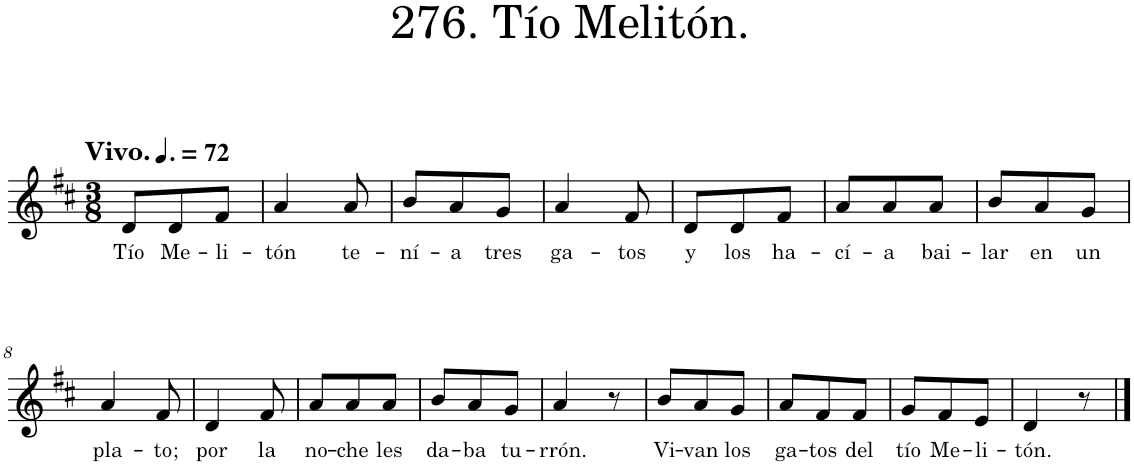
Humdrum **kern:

**kern	**text
*part1	*part1
*staff1	*staff1
*I"Piano	*
*I'Pno.	*
*clefG2	*
*k[f#c#]	*
*M3/8	*
*MM108	*
=1	=1
!LO:TX:a:B:t=Vivo.	!
!	!LO:LY:b
8d/L	Tío
!	!LO:LY:b
8d/	Me-
!	!LO:LY:b
8f#/J	-li-
=2	=2
!	!LO:LY:b
4a/	-tón
!	!LO:LY:b
8a/	te-
=3	=3
!	!LO:LY:b
8b/L	-ní-
!	!LO:LY:b
8a/	-a
!	!LO:LY:b
8g/J	tres
=4	=4
!	!LO:LY:b
4a/	ga-
!	!LO:LY:b
8f#/	-tos
=5	=5
!	!LO:LY:b
8d/L	y
!	!LO:LY:b
8d/	los
!	!LO:LY:b
8f#/J	ha-
=6	=6
!	!LO:LY:b
8a/L	-cí-
!	!LO:LY:b
8a/	-a
!	!LO:LY:b
8a/J	bai-
=7	=7
!	!LO:LY:b
8b/L	-lar
!	!LO:LY:b
8a/	en
!	!LO:LY:b
8g/J	un
!!LO:LB:g=z
=8	=8
!	!LO:LY:b
4a/	pla-
!	!LO:LY:b
8f#/	-to;
=9	=9
!	!LO:LY:b
4d/	por
!	!LO:LY:b
8f#/	la
=10	=10
!	!LO:LY:b
8a/L	no-
!	!LO:LY:b
8a/	-che
!	!LO:LY:b
8a/J	les
=11	=11
!	!LO:LY:b
8b/L	da-
!	!LO:LY:b
8a/	-ba
!	!LO:LY:b
8g/J	tu-
=12	=12
!	!LO:LY:b
4a/	-rrón.
8r	.
=13	=13
!	!LO:LY:b
8b/L	Vi-
!	!LO:LY:b
8a/	-van
!	!LO:LY:b
8g/J	los
=14	=14
!	!LO:LY:b
8a/L	ga-
!	!LO:LY:b
8f#/	-tos
!	!LO:LY:b
8f#/J	del
=15	=15
!	!LO:LY:b
8g/L	tío
!	!LO:LY:b
8f#/	Me-
!	!LO:LY:b
8e/J	-li-
=16	=16
!	!LO:LY:b
4d/	-tón.
8r	.
==	==
*-	*-
